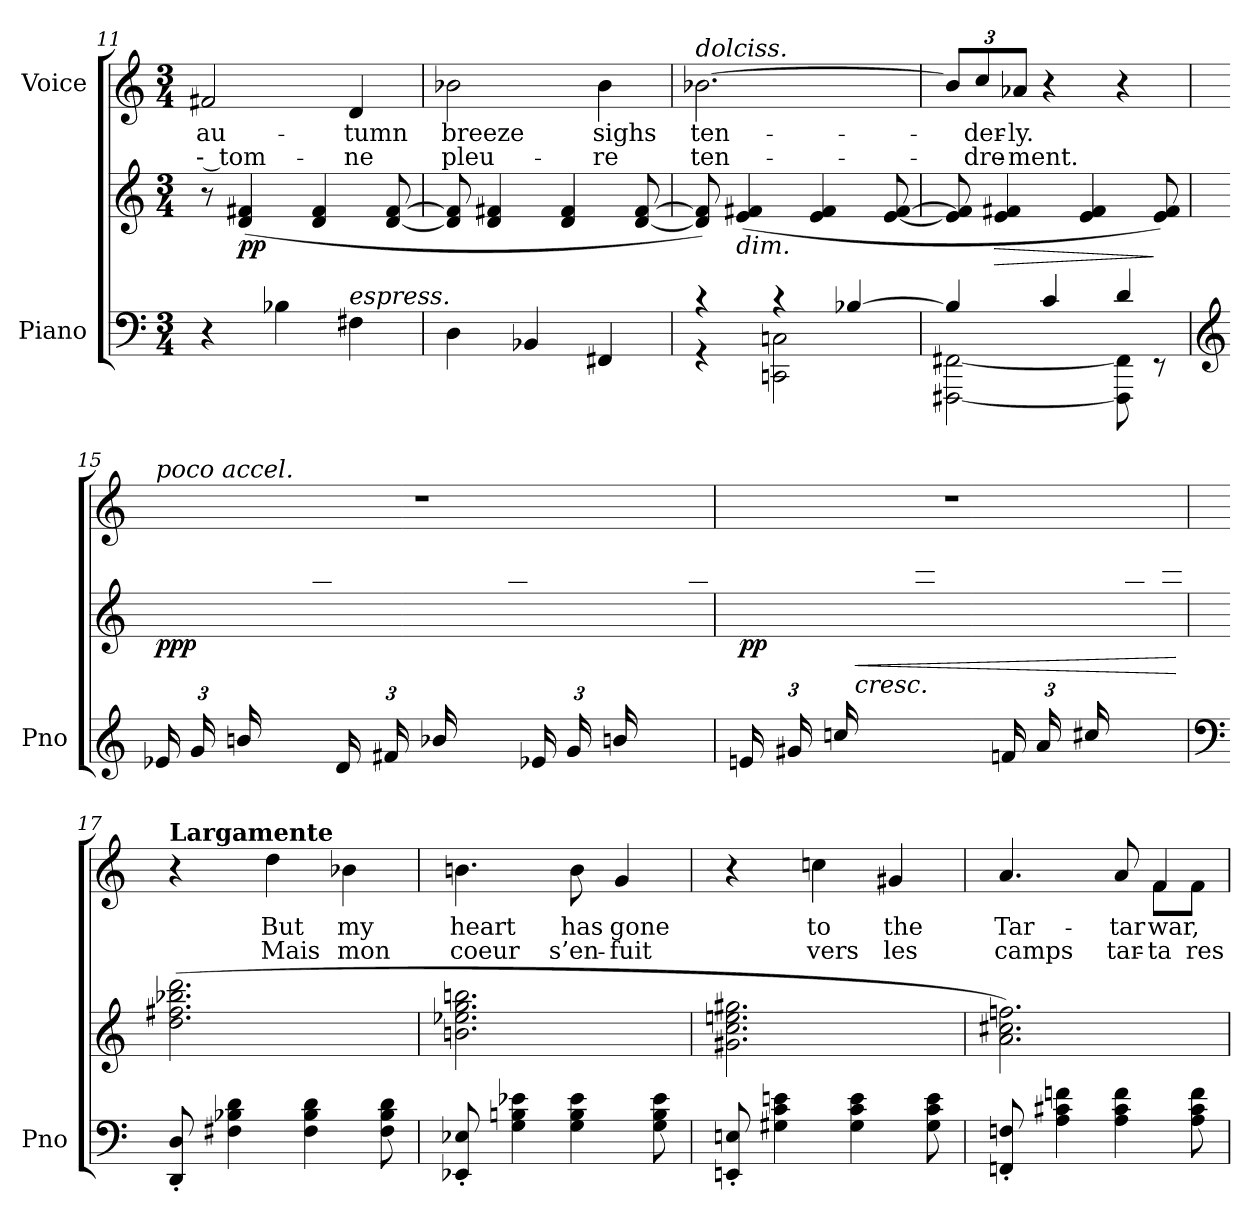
**kern	**kern	**dynam	**kern	**text	**text	**dynam
*part2	*part2	*part2	*part1	*part1	*part1	*part1
*staff3	*staff2	*staff2/3	*staff1	*staff1	*staff1	*staff1
*I"Piano	*	*	*I"Voice	*	*	*
*I'Pno	*	*	*	*	*	*
*clefF4	*clefG2	*	*clefG2	*	*	*
*k[]	*k[]	*	*k[]	*	*	*
*M3/4	*M3/4	*	*M3/4	*	*	*
=11	=11	=11	=11	=11	=11	=11
4r	8r	.	2f#X/	au-	-- tom-	.
!	!	!LO:DY:b	!	!	!	!
.	(4d/ 4f#X/	pp	.	.	.	.
4B-X\	.	.	.	.	.	.
.	4d/ 4f#/	.	.	.	.	.
!LO:TX:i:t=espress.	!	!	!	!	!	!
4F#X\	.	.	4d/	-tumn	-ne	.
.	[8d/ [8f#/	.	.	.	.	.
=12	=12	=12	=12	=12	=12	=12
4D\	8d/] 8f#/]	.	2b-X\	breeze	pleu-	.
.	4d/ 4f#X/	.	.	.	.	.
4BB-X/	.	.	.	.	.	.
.	4d/ 4f#/	.	.	.	.	.
4FF#X/	.	.	4b-\	sighs	-re	.
.	[8d/ [8f#/	.	.	.	.	.
=13	=13	=13	=13	=13	=13	=13
*^	*	*	*	*	*	*
!	!	!	!	!LO:TX:i:t=dolciss.	!	!	!
4r	4r	8d/] 8f#/])	.	[2.b-X\	ten-	ten-	.
!	!	!LO:TX:b:i:t=dim.	!	!	!	!	!
.	.	(>4e/ 4f#X/	.	.	.	.	.
4r	2CCn\ 2Cn\	.	.	.	.	.	.
.	.	4e/ 4f#/	.	.	.	.	.
[4B-X/	.	.	.	.	.	.	.
.	.	[8e/ [8f#/	.	.	.	.	.
=14	=14	=14	=14	=14	=14	=14	=14
4B-/]	[2FFF#X\ [2FF#X\	8e/] 8f#/]	.	12b-/L]	.	.	.
.	.	.	.	12cc/	-der-	-dre-	.
!	!	!	!LO:HP:b	!	!	!	!
.	.	4e/ 4f#X/	>	.	.	.	.
.	.	.	.	12a-X/J	-ly.	-ment.	.
4c/	.	.	.	4r	.	.	.
.	.	4e/ 4f#/	.	.	.	.	.
4d/	8FFF#\] 8FF#\]	.	.	4r	.	.	.
.	8r	8e/ 8f#/)	]	.	.	.	.
=15	=15	=15	=15	=15	=15	=15	=15
*clefG2	*	*	*	*	*	*	*
*Xbrackettup	*	*	*	*	*	*	*
!	!	!	!	!LO:TX:i:t=poco accel.	!	!	!
!	!	!	!LO:DY:b	!	!	!	!
(24e-X/LL	2.ryy	8ryy	ppp	2.r	.	.	.
24g/	.	.	.	.	.	.	.
24bn/	.	.	.	.	.	.	.
8ryy	.	24ee-X\	.	.	.	.	.
.	.	24gg\	.	.	.	.	.
.	.	24bbn\JJ)	.	.	.	.	.
(24d/LL	.	8ryy	.	.	.	.	.
24f#X/	.	.	.	.	.	.	.
24b-X/	.	.	.	.	.	.	.
8ryy	.	24dd\	.	.	.	.	.
.	.	24ff#X\	.	.	.	.	.
.	.	24bb-X\JJ)	.	.	.	.	.
(24e-X/LL	.	8ryy	.	.	.	.	.
24g/	.	.	.	.	.	.	.
24bn/	.	.	.	.	.	.	.
8ryy	.	24ee-X\	.	.	.	.	.
.	.	24gg\	.	.	.	.	.
.	.	24bbn\JJ)	.	.	.	.	.
=16	=16	=16	=16	=16	=16	=16	=16
!	!	!	!LO:DY:b	!	!	!	!
(24en/LL	2.ryy	8ryy	pp	2.r	.	.	.
24g#X/	.	.	.	.	.	.	.
24ccn/	.	.	.	.	.	.	.
!	!	!LO:TX:b:i:t=cresc.	!	!	!	!	!
!	!	!	!LO:HP:b	!	!	!	!
4.ryy	.	24een\	<	.	.	.	.
.	.	24gg#X\	.	.	.	.	.
.	.	24cccn\JJ)	.	.	.	.	.
.	.	4r	.	.	.	.	.
(24fn/LL	.	8ryy	.	.	.	.	.
24a/	.	.	.	.	.	.	.
24cc#X/	.	.	.	.	.	.	.
8ryy	.	24ffn\	.	.	.	.	.
.	.	24aa\	.	.	.	.	.
.	.	24ccc#X\JJ)	.	.	.	.	.
*v	*v	*	*	*	*	*	*
.	.	[	.	.	.	.
=17	=17	=17	=17	=17	=17	=17
*clefF4	*	*	*	*	*	*
!	!	!	!LO:TX:a:B:t=Largamente	!	!	!
!	!	!LO:DY:b	!	!	!	!
!	!	!LO:DY:n=1:b	!	!	!	!
8DD/' 8D/'	(2.dd\ 2.ff#X\ 2.bb-X\ 2.ddd\	p other-dynamics	4r	.	.	.
4F#X\ 4B-X\ 4d\	.	.	.	.	.	.
!	!	!	!	!	!	!LO:DY:a
!	!	!	!	!	!	!LO:DY:n=1:a
.	.	.	4dd\	But	Mais	mf other-dynamics
4F#\ 4B-\ 4d\	.	.	.	.	.	.
.	.	.	4b-X\	my	mon	.
8F#\ 8B-\ 8d\	.	.	.	.	.	.
=18	=18	=18	=18	=18	=18	=18
8EE-X/' 8E-X/'	2.bn\ 2.ee-X\ 2.gg\ 2.bbn\	.	4.bn\	heart	coeur	.
4G\ 4Bn\ 4e-X\	.	.	.	.	.	.
4G\ 4B\ 4e-\	.	.	8b\	has	s’en-	.
.	.	.	4g/	gone	-fuit	.
8G\ 8B\ 8e-\	.	.	.	.	.	.
=19	=19	=19	=19	=19	=19	=19
8EEn/' 8En/'	2.g#X\ 2.cc\ 2.een\ 2.gg#X\	.	4r	.	.	.
4G#X\ 4c\ 4en\	.	.	.	.	.	.
.	.	.	4ccn\	to	vers	.
4G#\ 4c\ 4e\	.	.	.	.	.	.
.	.	.	4g#X/	the	les	.
8G#\ 8c\ 8e\	.	.	.	.	.	.
=20	=20	=20	=20	=20	=20	=20
*	*	*	*^	*	*	*
8FFn/' 8Fn/'	2.a\ 2.cc#X\ 2.ffn\)	.	4.a/	2ryy	Tar-	camps	.
4A\ 4c#X\ 4fn\	.	.	.	.	.	.	.
4A\ 4c#\ 4f\	.	.	8a/	.	-tar	tar-	.
.	.	.	4f/	8f\L	war,	-ta	.
8A\ 8c#\ 8f\	.	.	.	8f!\J	.	- res	.
*	*	*	*v	*v	*	*	*
=	=	=	=	=	=	=
*-	*-	*-	*-	*-	*-	*-
